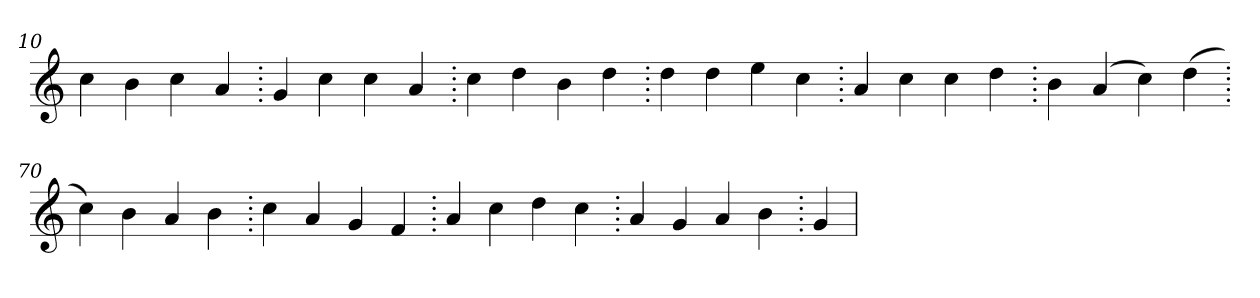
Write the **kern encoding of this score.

**kern
*part1
*staff1
*clefG2
=10.
4cc
4b
4cc
4a
=20.
4g
4cc
4cc
4a
=30.
4cc
4dd
4b
4dd
=40.
4dd
4dd
4ee
4cc
=50.
4a
4cc
4cc
4dd
=60.
4b
(>4a
4cc)
(>4dd
=70.
4cc)
4b
4a
4b
=80.
4cc
4a
4g
4f
=90.
4a
4cc
4dd
4cc
=100.
4a
4g
4a
4b
=110.
4g
=
*-
